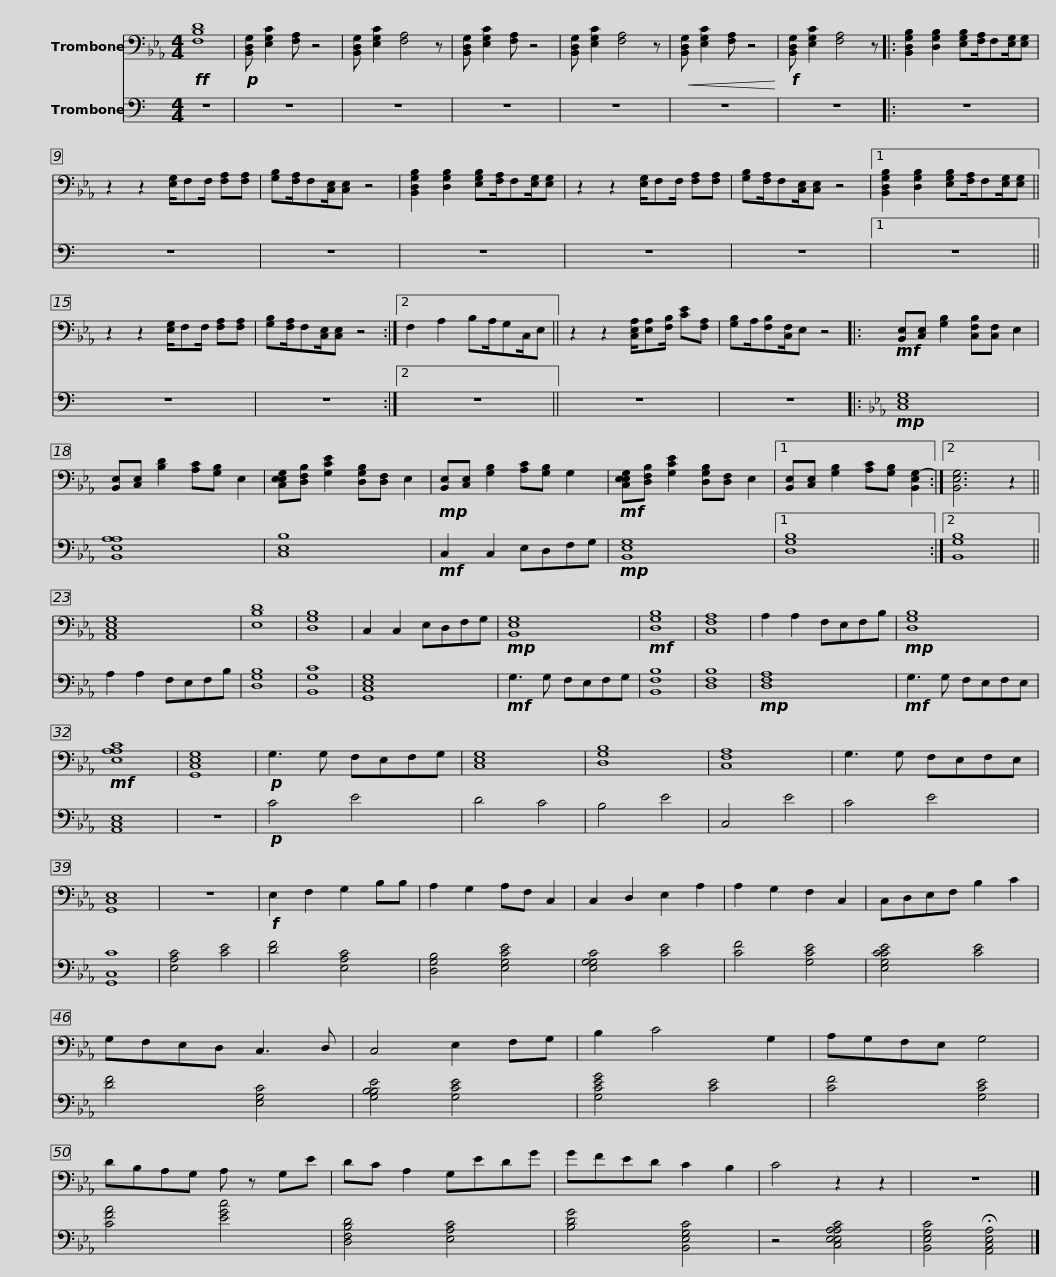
X:1
%%score 1 2
L:1/8
M:4/4
I:linebreak $
K:Eb
V:1 bass
V:2 bass
V:1
!ff! [F,B,D]8 |!p! [B,,D,G,] [E,G,C]2 [F,A,] z4 | [B,,D,G,] [E,G,C]2 [F,A,]4 z | [B,,D,G,] [E,G,C]2 [F,A,] z4 | [B,,D,G,] [E,G,C]2 [F,A,]4 z | %5
!<(! [B,,D,G,] [E,G,C]2 [F,A,] z4!<)! |!f! [B,,D,G,] [E,G,C]2 [F,A,]4 z |: [B,,D,G,B,]2 [D,G,B,]2 [E,G,B,][F,A,]/F,[E,G,]/[E,G,] |$ z2 z2 [E,G,]/F,F,/ [F,A,][F,A,] | [G,B,][F,A,]/F,[C,E,]/[C,E,] z4 | %10
 [B,,D,G,B,]2 [D,G,B,]2 [E,G,B,][F,A,]/F,[E,G,]/[E,G,] | z2 z2 [E,G,]/F,F,/ [F,A,][F,A,] | [G,B,][F,A,]/F,[C,E,]/[C,E,] z4 |1 [B,,D,G,B,]2 [D,G,B,]2 [E,G,B,][F,A,]/F,[E,G,]/[E,G,] ||$ z2 z2 [E,G,]/F,F,/ [F,A,][F,A,] | %15
 [G,B,][F,A,]/F,[C,E,]/[C,E,] z4 :|2 F,2 A,2 B,A,/G,C,/E, || z2 z2 [C,E,A,]/[E,A,][F,B,]/ [CE][F,A,] | [G,B,]A,/[F,B,][C,F,]/E, z4 |:$!mf! [B,,E,][C,E,] [G,B,]2 [C,F,B,][C,F,] E,2 | %20
 [B,,E,][C,E,] [B,D]2 [A,C][G,B,] E,2 | [C,E,E,G,][D,F,B,] [G,CE]2 [D,G,B,][D,F,] E,2 |!mp! [B,,E,][C,E,] [G,B,]2 [A,C][G,B,] G,2 |!mf! [C,E,E,G,][D,F,B,] [G,CE]2 [D,G,B,][D,F,] E,2 |1$ [B,,E,][C,E,] [G,B,]2 [A,C][G,B,] [B,,E,G,-]2 :|2 %25
 [B,,E,G,]6 z2 || [A,,C,E,G,]8 | [E,B,D]8 | [D,G,B,]8 | C,2 C,2 E,D,F,G, | %30
!mp! [B,,E,G,]8 |!mf! [D,G,B,]8 | [C,F,A,]8 |$ A,2 A,2 F,E,F,B, |!mp! [D,G,B,]8 | %35
!mf! [E,A,A,C]8 | [G,,C,E,G,]8 |!p! G,3 G, F,E,F,G, | [C,E,G,]8 | [D,G,B,]8 | %40
 [C,F,A,]8 | G,3 G, F,E,F,E, |$ [G,,C,E,]8 | z8 |!f! E,2 F,2 G,2 B,B, | %45
 A,2 G,2 A,F, C,2 | C,2 D,2 E,2 A,2 | A,2 G,2 F,2 C,2 | C,D,E,F, B,2 C2 | G,F,E,D, C,3 D, |$ %50
 C,4 E,2 F,G, | B,2 C4 G,2 | A,G,F,E, G,4 | DB,A,G, A, z G,E | DC A,2 G,EDG | %55
 GFED C2 B,2 |$ C4 z2 z2 | z8 |] %58
V:2
[K:C] z8 | z8 | z8 | z8 | z8 | %5
 z8 | z8 |: z8 |$ z8 | z8 | %10
 z8 | z8 | z8 |1 z8 ||$ z8 | %15
 z8 :|2 z8 || z8 | z8 |:$[K:Eb]!mp! [C,E,G,]8 | %20
 [B,,E,A,A,]8 | [C,E,B,]8 |!mf! C,2 C,2 E,D,F,G, |!mp! [B,,E,G,]8 |1$ [D,G,B,]8 :|2 %25
 [B,,G,B,]8 || A,2 A,2 F,E,F,B, | [D,G,B,]8 | [B,,G,C]8 | [G,,C,E,G,]8 | %30
!mf! G,3 G, F,E,F,G, | [B,,F,B,]8 | [D,F,B,]8 |$!mp! [D,F,A,]8 |!mf! G,3 G, F,E,F,E, | %35
 [A,,C,E,]8 | z8 |!p! C4 E4 | D4 C4 | B,4 E4 | %40
 C,4 E4 | C4 E4 |$ [G,,C,C]8 | [E,A,C]4 [CE]4 | [DF]4 [E,A,C]4 | %45
 [D,G,B,]4 [E,G,CE]4 | [E,G,G,C]4 [CE]4 | [CF]4 [G,CE]4 | [E,G,CCE]4 [CE]4 | [DF]4 [E,G,C]4 |$ %50
 [G,B,B,E]4 [G,CE]4 | [G,CEG]4 [CE]4 | [CF]4 [G,CE]4 | [CFA]4 [EGc]4 | [D,F,B,D]4 [E,A,C]4 | %55
 [B,DG]4 [B,,E,G,C]4 |$ z4 [C,E,E,A,A,C]4 | [B,,E,G,C]4 !fermata![A,,C,E,A,]4 |] %58
